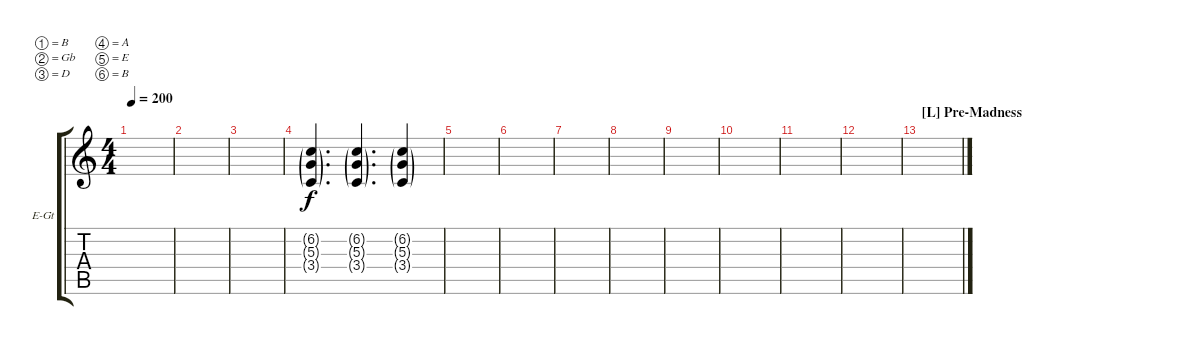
\defaultSystemsLayout 4
\bracketExtendMode groupsimilarinstruments
\firstSystemTrackNameOrientation horizontal
\otherSystemsTrackNameOrientation horizontal
\track ("Guitar 3  / Extras Track" "E-Gt") {instrument overdrivenguitar}
\staff {score tabs}
\tuning (B3 Gb3 D3 A2 E2 B1)
\ts (4 4)
\tempo 200
\clef g2
\scale
0.333333
\ks c
|
\scale
0.333333 |
\scale
0.333333 |
\scale
0.333333 (3.4{g} 5.3{g} 6.2{g}).4{d} (3.4{g} 5.3{g} 6.2{g}).4{d} (3.4{g} 5.3{g} 6.2{g}).4 |
\scale
0.333333 |
\scale
0.333333 |
\scale
0.333333 |
\scale
0.333333 |
\scale
0.333333 |
\scale
0.333333 |
\scale
0.333333 |
\scale
0.333333 |
\section ("L" "Pre-Madness")
\scale
0.333333 |
\scale
0.333333 |
\scale
0.333333 |
\scale
0.333333
